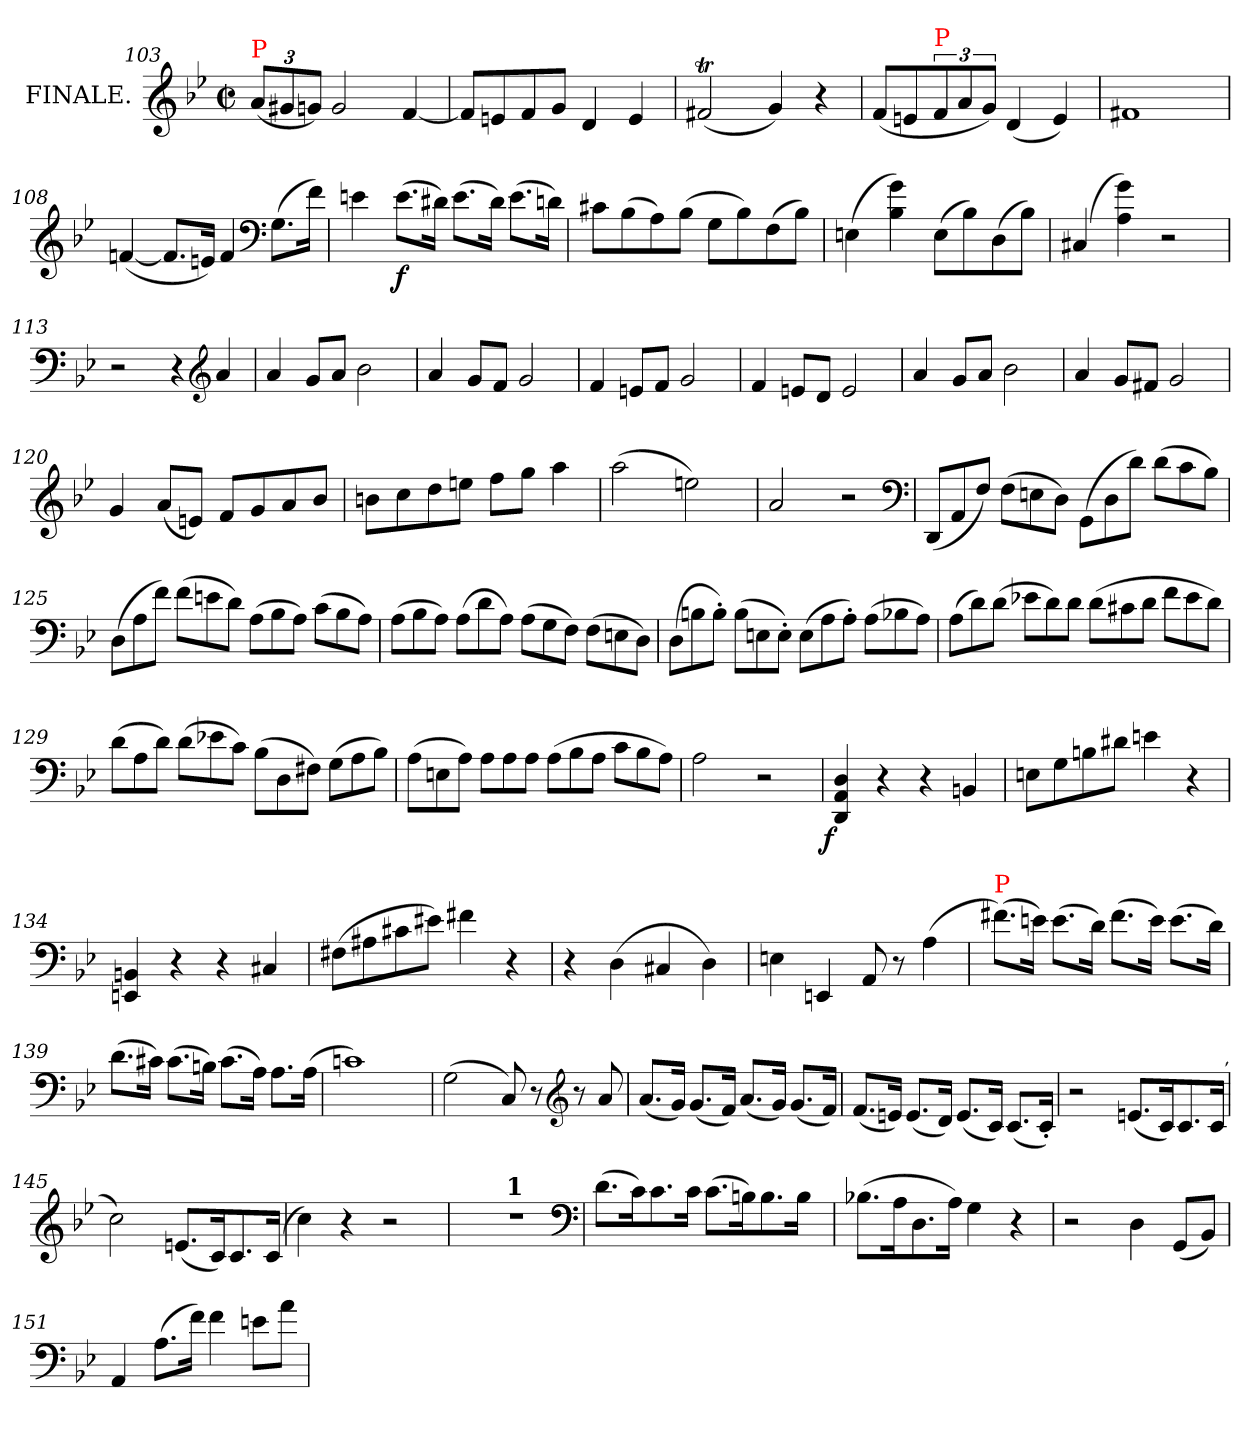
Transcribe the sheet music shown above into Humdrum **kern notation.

**kern	**dynam
*part1	*part1
*staff1	*staff1
*I"FINALE.	*
*clefG2	*
*k[b-e-]	*
*M2/2	*
*met(c|)	*
*Xbrackettup	*
=103	=103
!LO:TX:a:color=red:t=P	!
(<12aL	.
12g#X	.
12gnJ)	.
2g	.
[4f	.
=104	=104
8fL]	.
8en	.
8f	.
8gJ	.
4d	.
4e	.
=105	=105
(<2f#Xt	.
4g)	.
4r	.
=106	=106
(<8fL	.
8en	.
*brackettup	*
!LO:TX:a:color=red:t=P	!
12f	.
12a	.
12gJ)	.
(<4d	.
4e)	.
=107	=107
1f#X	.
=108	=108
(>[4fn	.
8.fL]	.
16enJk)	.
4f	.
*clefF4	*
(>8.G\L	.
16fJk)	.
=109	=109
4en	.
(>8.e\L	f
16d#XJk)	.
(>8.e\L	.
16d#Jk)	.
(>8.e\L	.
16dnJk)	.
=110	=110
8c#X\L	.
(>8B-	.
8A)	.
(>8B-J	.
8G\L	.
8B-)	.
(>8F	.
8B-J)	.
=111	=111
(>4En	.
4g 4B-)	.
(>8E\L	.
8B-)	.
(>8D	.
8B-J)	.
=112	=112
(>4C#X	.
4g 4A)	.
2r	.
=113	=113
2r	.
4r	.
*clefG2	*
4a	.
=114	=114
4a	.
8gL	.
8aJ	.
2b-	.
=115	=115
4a	.
8gL	.
8fJ	.
2g	.
=116	=116
4f	.
8enL	.
8fJ	.
2g	.
=117	=117
4f	.
8enL	.
8dJ	.
2e	.
=118	=118
4a	.
8gL	.
8aJ	.
2b-	.
=119	=119
4a	.
8gL	.
8f#XJ	.
2g	.
=120	=120
4g	.
(<8aL	.
8enJ)	.
8fL	.
8g	.
8a	.
8b-J	.
=121	=121
8bn\L	.
8cc	.
8dd	.
8eenJ	.
8ff\L	.
8ggJ	.
4aa	.
=122	=122
(>2aa	.
2een)	.
=123	=123
2a	.
2r	.
*clefF4	*
=124	=124
*Xtuplet	*
(<12DDL	.
12AA	.
12FJ)	.
(>12F\L	.
12En	.
12DJ)	.
(>12GG\L	.
12D	.
12dJ)	.
(>12d\L	.
12c	.
12B-J)	.
=125	=125
(>12D\L	.
12A	.
12fJ)	.
(>12f\L	.
12en	.
12dJ)	.
(>12A\L	.
12B-	.
12AJ)	.
(>12c\L	.
12B-	.
12AJ)	.
=126	=126
(>12A\L	.
12B-	.
12AJ)	.
(>12A\L	.
12d	.
12AJ)	.
(>12A\L	.
12G	.
12FJ)	.
(>12F\L	.
12En	.
12DJ)	.
=127	=127
(>12D\L	.
12Bn	.
12B'>J)	.
(>12B\L	.
12En	.
12E'>J)	.
(>12E\L	.
12A	.
12A'>J)	.
(>12A\L	.
12B-X	.
12AJ)	.
=128	=128
(>12A\L	.
12d)	.
(>12dJ	.
12e-X\L	.
12d)	.
12dJ	.
(>12d\L	.
12c#X	.
12dJ	.
12f\L	.
12e-	.
12dJ)	.
=129	=129
(>12d\L	.
12A	.
12dJ)	.
(>12d\L	.
12e-X	.
12cJ)	.
(>12B-\L	.
12D	.
12F#XJ)	.
(>12G\L	.
12A	.
12B-J)	.
=130	=130
(>12A\L	.
12En	.
12AJ)	.
12A\L	.
12A	.
12AJ	.
(>12A\L	.
12B-	.
12AJ	.
12c\L	.
12B-	.
12AJ)	.
=131	=131
2A	.
2r	.
=132	=132
!	!LO:DY:rj
4D 4AA 4DD	f
4r	.
4r	.
4BBn	.
=133	=133
8En\L	.
8G	.
8Bn	.
8d#XJ	.
4en	.
4r	.
=134	=134
4BBn 4EEn	.
4r	.
4r	.
4C#X	.
=135	=135
(>8F#X\L	.
8A#X	.
8c#X	.
8e#XJ)	.
4f#X	.
4r	.
=136	=136
4r	.
(<4D\	.
4C#X	.
4D\)	.
=137	=137
4En	.
4EEn	.
8AA	.
8r	.
(>4A	.
=138	=138
!LO:TX:a:color=red:t=P	!
(>8.f#X\L)	.
16enJk)	.
(>8.e\L	.
16dJk)	.
(>8.f#\L	.
16eJk)	.
(>8.e\L	.
16dJk)	.
=139	=139
(>8.d\L	.
16c#XJk)	.
(>8.c#\L	.
16BnJk)	.
(>8.c#\L	.
16AJk)	.
8.A\L	.
(>16AJk	.
=140	=140
1cn)	.
=141	=141
(>2G	.
8C)	.
8r	.
*clefG2	*
8r	.
8a	.
=142	=142
(<8.aL	.
16gJk)	.
(<8.gL	.
16fJk)	.
(<8.aL	.
16gJk)	.
(<8.gL	.
16fJk)	.
=143	=143
(<8.fL	.
16enJk)	.
(<8.eL	.
16dJk)	.
(<8.eL	.
16cJk)	.
(<8.cL	.
16c'<Jk)	.
=144	=144
2r	.
(<8.enL	.
16ck)	.
8.c	.
(>16cJk	.
=145	=145
2cc)	.
(<8.enL	.
16ck)	.
8.c	.
(>16cJk	.
=146	=146
4cc)	.
4r	.
2r	.
=147	=147
*^	*
1rdd	3ryy	.
!	!LO:TX:a:B:t=1	!
.	3%2ryy	.
*clefF4	*	*
*v	*v	*
=148	=148
(>8.d\L	.
16ck)	.
8.c	.
16cJk	.
(>8.c\L	.
16Bnk)	.
8.B	.
16BJk	.
16ryy	.
=149	=149
(>8.B-X\L	.
16Ak	.
8.D	.
16AJk)	.
4G	.
4r	.
=150	=150
2r	.
4D	.
(<8GGL	.
8BB-J)	.
=151	=151
4AA	.
(>8.A\L	.
16fJk)	.
4f	.
8en\L	.
8aJ	.
=	=
*-	*-
